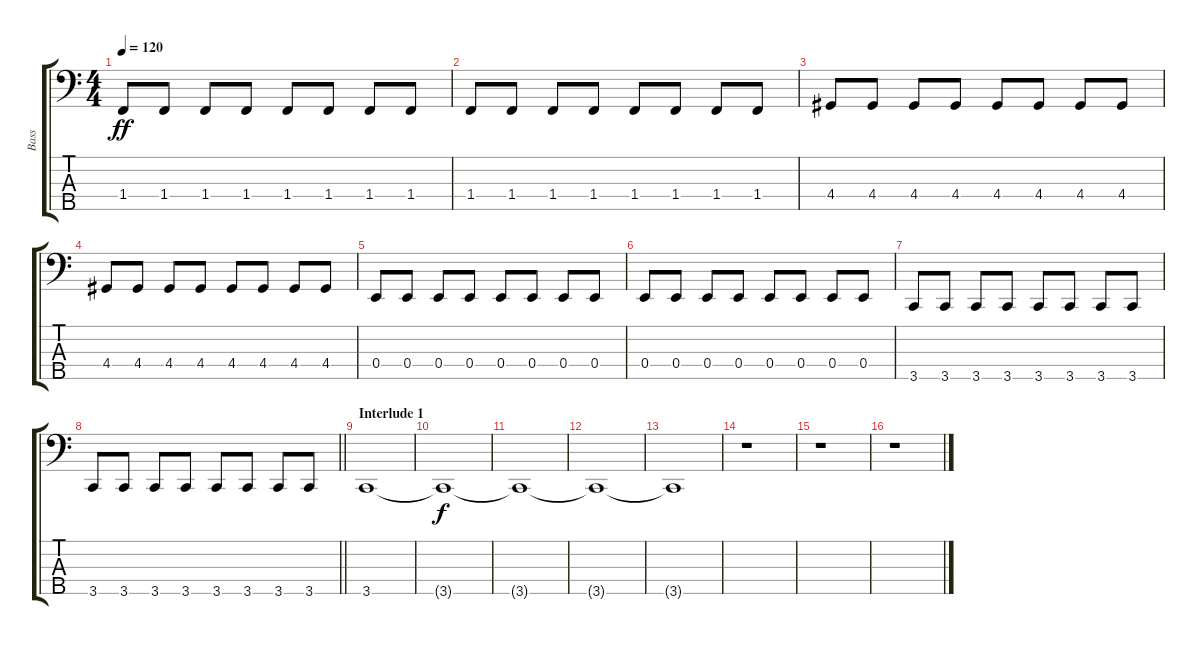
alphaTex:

\track ("Bass" "Bass") {instrument electricbasspick}
\staff {score tabs}
\tuning (G2 D2 A1 E1 A0) {hide}
\ts (4 4)
\tempo 120
\clef f4
\ks c
1.4.8{dy ff} 1.4.8 1.4.8 1.4.8 1.4.8 1.4.8 1.4.8 1.4.8 |
1.4.8 1.4.8 1.4.8 1.4.8 1.4.8 1.4.8 1.4.8 1.4.8 |
4.4.8 4.4.8 4.4.8 4.4.8 4.4.8 4.4.8 4.4.8 4.4.8 |
4.4.8 4.4.8 4.4.8 4.4.8 4.4.8 4.4.8 4.4.8 4.4.8 |
0.4.8 0.4.8 0.4.8 0.4.8 0.4.8 0.4.8 0.4.8 0.4.8 |
0.4.8 0.4.8 0.4.8 0.4.8 0.4.8 0.4.8 0.4.8 0.4.8 |
3.5.8 3.5.8 3.5.8 3.5.8 3.5.8 3.5.8 3.5.8 3.5.8 |
\barLineRight lightlight
3.5.8 3.5.8 3.5.8 3.5.8 3.5.8 3.5.8 3.5.8 3.5.8 |
\section ("" "Interlude 1")
3.5.1 |
3.5{t}.1{dy f} |
3.5{t}.1 |
3.5{t}.1 |
3.5{t}.1 |
r.1 |
r.1 |
r.1
